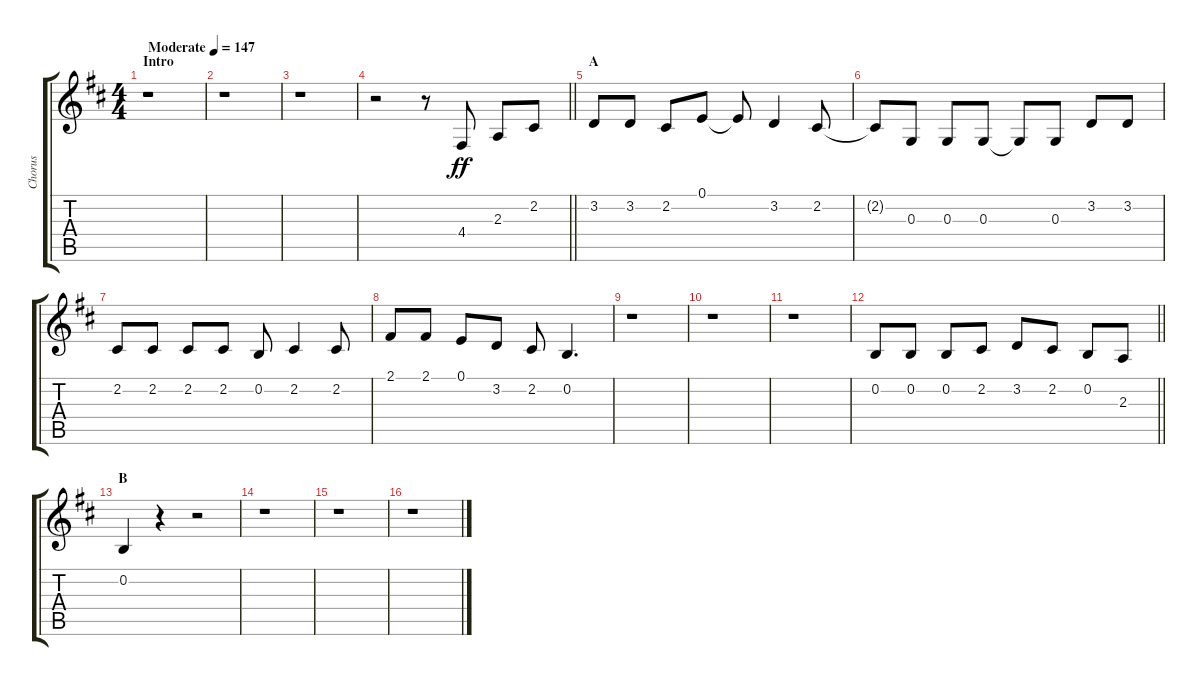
\track ("Chorus" "Chorus") {instrument voiceoohs}
\staff {score tabs}
\tuning (E4 B3 G3 D3 A2 E2) {hide}
\ts (4 4)
\section ("" "Intro")
\tempo (147 "Moderate")
\clef g2
\ks d
r.1{dy ff instrument voiceoohs} |
r.1 |
r.1 |
\barLineRight lightlight
r.2 r.8 4.4.8 2.3.8 2.2.8 |
\section ("" "A")
3.2.8 3.2.8 2.2.8 0.1.8 0.1{t}.8 3.2.4 2.2.8 |
2.2{t}.8 0.3.8 0.3.8 0.3.8 0.3{t}.8 0.3.8 3.2.8 3.2.8 |
2.2.8 2.2.8 2.2.8 2.2.8 0.2.8 2.2.4 2.2.8 |
2.1.8 2.1.8 0.1.8 3.2.8 2.2.8 0.2.4{d} |
r.1 |
r.1 |
r.1 |
\barLineRight lightlight
0.2.8 0.2.8 0.2.8 2.2.8 3.2.8 2.2.8 0.2.8 2.3.8 |
\section ("" "B")
0.2.4 r.4 r.2 |
r.1 |
r.1 |
r.1
